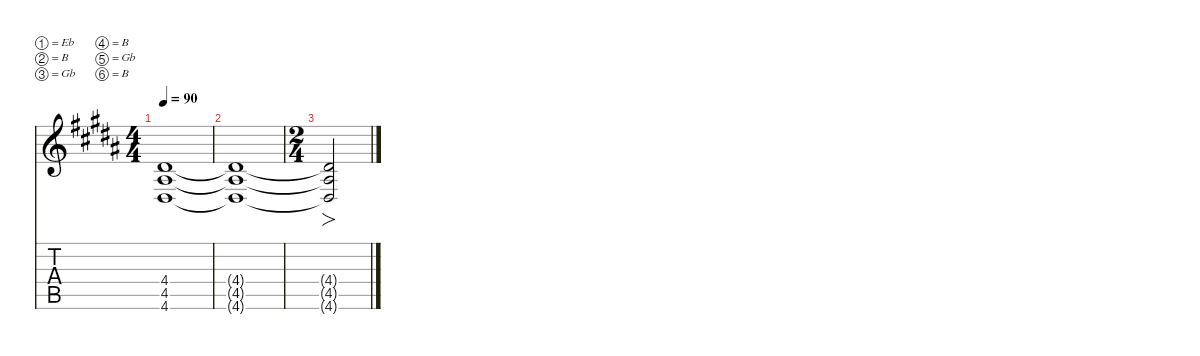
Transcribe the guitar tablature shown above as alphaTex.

\defaultSystemsLayout 4
\hideDynamics
\bracketExtendMode nobrackets
\singleTrackTrackNamePolicy hidden
\multiTrackTrackNamePolicy hidden
\firstSystemTrackNameMode fullname
\firstSystemTrackNameOrientation horizontal
\otherSystemsTrackNameOrientation horizontal
\track ("Rhythm Guitar 1" "Rhy.Gtr1") {multiBarRest instrument distortionguitar}
\staff {score tabs}
\tuning (Eb4 B3 Gb3 B2 Gb2 B1)
\ts (4 4)
\tempo 90
\clef g2
\ks b
(4.4{t acc #} 4.5{t acc #} 4.6{t acc #}).1{dy mf} |
(4.4{t acc #} 4.5{t acc #} 4.6{t acc #}).1 |
\ts (2 4)
\beaming (8 2 2 2 2)
(4.4{t acc #} 4.5{t acc #} 4.6{t acc #}).2{fo}
